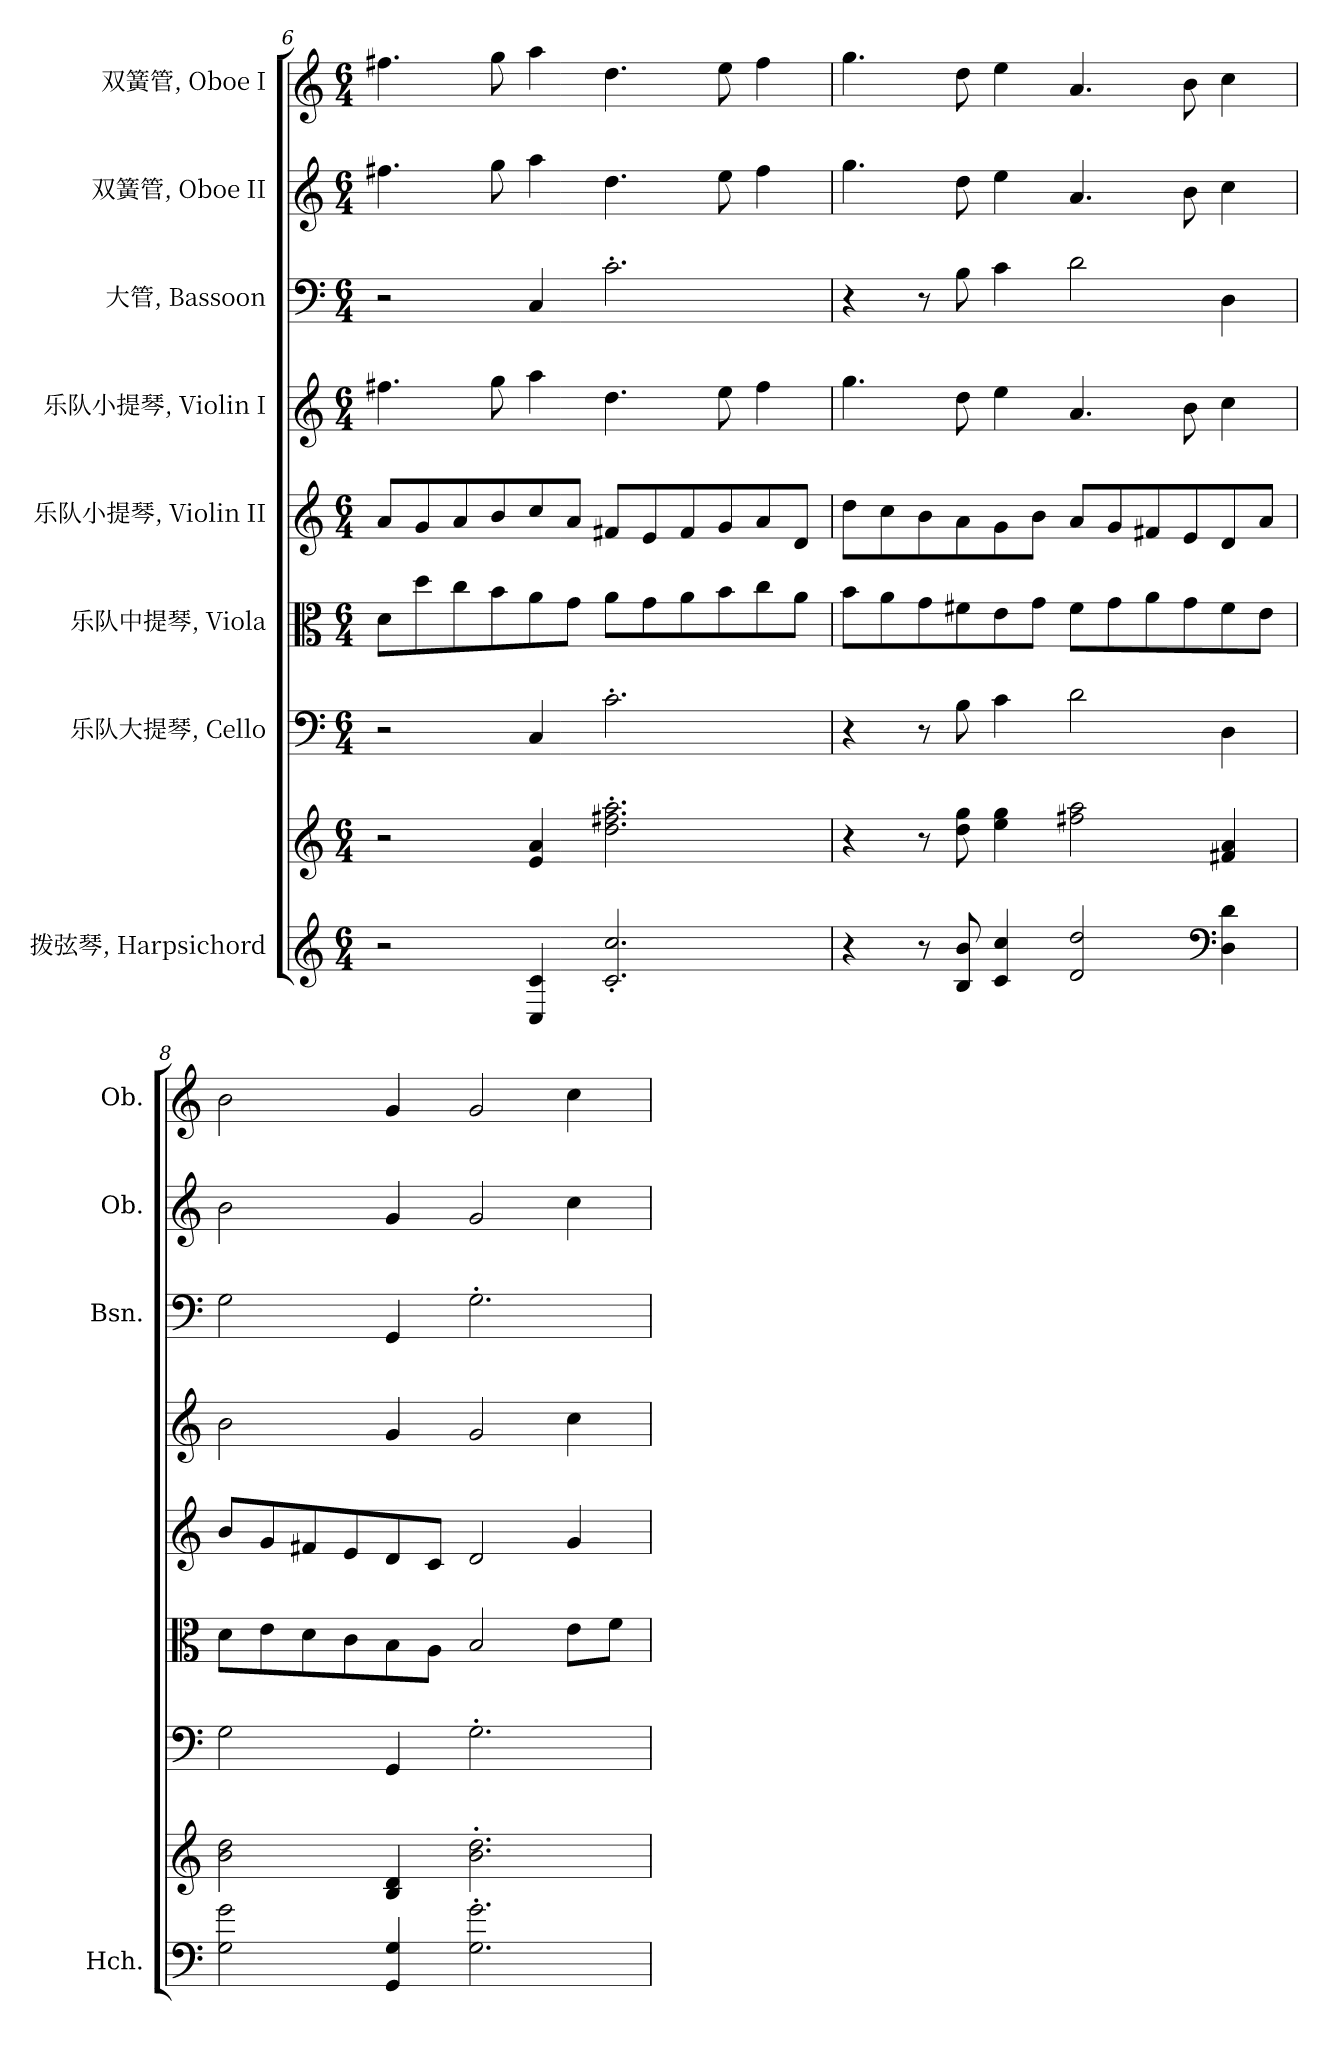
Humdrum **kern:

**kern	**kern	**kern	**kern	**kern	**kern	**kern	**kern	**kern
*part8	*part8	*part7	*part6	*part5	*part4	*part3	*part2	*part1
*staff9	*staff8	*staff7	*staff6	*staff5	*staff4	*staff3	*staff2	*staff1
*I"拨弦琴, Harpsichord	*	*I"乐队大提琴, Cello	*I"乐队中提琴, Viola	*I"乐队小提琴, Violin II	*I"乐队小提琴, Violin I	*I"大管, Bassoon	*I"双簧管, Oboe II	*I"双簧管, Oboe I
*I'Hch.	*	*	*	*	*	*I'Bsn.	*I'Ob.	*I'Ob.
!!LO:PB:g=z
*clefG2	*clefG2	*clefF4	*clefC3	*clefG2	*clefG2	*clefF4	*clefG2	*clefG2
*k[]	*k[]	*k[]	*k[]	*k[]	*k[]	*k[]	*k[]	*k[]
*M6/4	*M6/4	*M6/4	*M6/4	*M6/4	*M6/4	*M6/4	*M6/4	*M6/4
=6	=6	=6	=6	=6	=6	=6	=6	=6
2r	2r	2r	8d\L	8a/L	4.ff#X\	2r	4.ff#X\	4.ff#X\
.	.	.	8dd\	8g/	.	.	.	.
.	.	.	8cc\	8a/	.	.	.	.
.	.	.	8b\	8b/	8gg\	.	8gg\	8gg\
4C/ 4c/	4e/ 4a/	4C/	8a\	8cc/	4aa\	4C/	4aa\	4aa\
.	.	.	8g\J	8a/J	.	.	.	.
2.c/' 2.cc/'	2.dd\' 2.ff#X\' 2.aa\'	2.c'\	8a\L	8f#X/L	4.dd\	2.c'\	4.dd\	4.dd\
.	.	.	8g\	8e/	.	.	.	.
.	.	.	8a\	8f#/	.	.	.	.
.	.	.	8b\	8g/	8ee\	.	8ee\	8ee\
.	.	.	8cc\	8a/	4ff#\	.	4ff#\	4ff#\
.	.	.	8a\J	8d/J	.	.	.	.
=7	=7	=7	=7	=7	=7	=7	=7	=7
4r	4r	4r	8b\L	8dd\L	4.gg\	4r	4.gg\	4.gg\
.	.	.	8a\	8cc\	.	.	.	.
8r	8r	8r	8g\	8b\	.	8r	.	.
8B/ 8b/	8dd\ 8gg\	8B\	8f#X\	8a\	8dd\	8B\	8dd\	8dd\
4c/ 4cc/	4ee\ 4gg\	4c\	8e\	8g\	4ee\	4c\	4ee\	4ee\
.	.	.	8g\J	8b\J	.	.	.	.
2d/ 2dd/	2ff#X\ 2aa\	2d\	8f#\L	8a/L	4.a/	2d\	4.a/	4.a/
.	.	.	8g\	8g/	.	.	.	.
.	.	.	8a\	8f#X/	.	.	.	.
.	.	.	8g\	8e/	8b\	.	8b\	8b\
*clefF4	*	*	*	*	*	*	*	*
4D\ 4d\	4f#X/ 4a/	4D\	8f#\	8d/	4cc\	4D\	4cc\	4cc\
.	.	.	8e\J	8a/J	.	.	.	.
=8	=8	=8	=8	=8	=8	=8	=8	=8
2G\ 2g\	2b\ 2dd\	2G\	8d\L	8b/L	2b\	2G\	2b\	2b\
.	.	.	8e\	8g/	.	.	.	.
.	.	.	8d\	8f#X/	.	.	.	.
.	.	.	8c\	8e/	.	.	.	.
4GG/ 4G/	4B/ 4d/	4GG/	8B\	8d/	4g/	4GG/	4g/	4g/
.	.	.	8A\J	8c/J	.	.	.	.
2.G\' 2.g\'	2.b\' 2.dd\'	2.G'\	2B/	2d/	2g/	2.G'\	2g/	2g/
.	.	.	8e\L	4g/	4cc\	.	4cc\	4cc\
.	.	.	8f\J	.	.	.	.	.
=	=	=	=	=	=	=	=	=
*-	*-	*-	*-	*-	*-	*-	*-	*-
